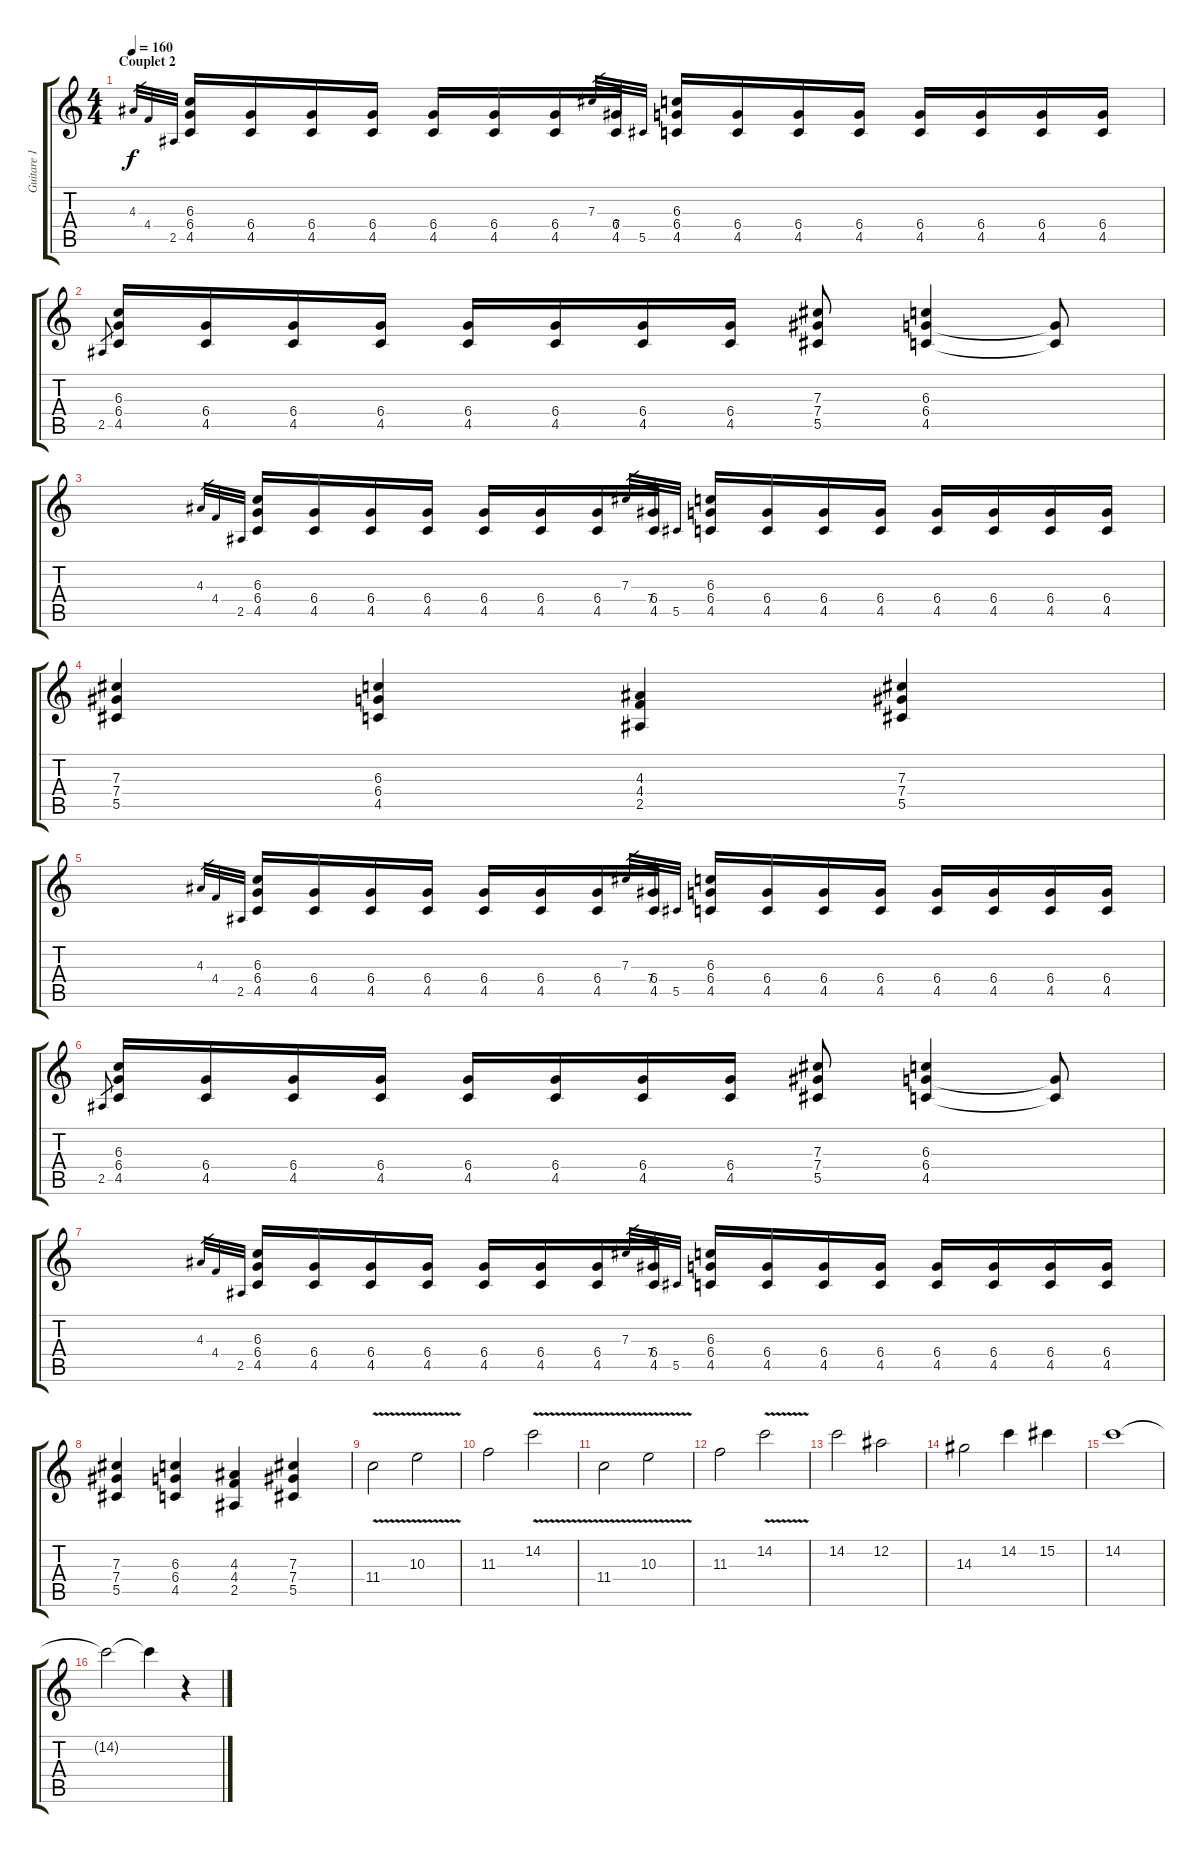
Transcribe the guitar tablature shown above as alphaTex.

\track ("Guitare 1" "Guitare 1") {instrument distortionguitar}
\staff {score tabs}
\tuning (Eb4 Bb3 Gb3 Db3 Ab2 Eb2) {hide}
\ts (4 4)
\section ("" "Couplet 2")
\tempo 160
\clef g2
\ks c
4.3.32{gr dy f} 4.4.32{gr} 2.5.32{gr} (6.3 6.4 4.5).16 (6.4 4.5).16 (6.4 4.5).16 (6.4 4.5).16 (6.4 4.5).16 (6.4 4.5).16 (6.4 4.5).16 (6.4 4.5).16 7.3.32{gr} 7.4.32{gr} 5.5.32{gr} (6.3 6.4 4.5).16 (6.4 4.5).16 (6.4 4.5).16 (6.4 4.5).16 (6.4 4.5).16 (6.4 4.5).16 (6.4 4.5).16 (6.4 4.5).16 |
2.5.8{gr} (6.3 6.4 4.5).16 (6.4 4.5).16 (6.4 4.5).16 (6.4 4.5).16 (6.4 4.5).16 (6.4 4.5).16 (6.4 4.5).16 (6.4 4.5).16 (7.3 7.4 5.5).8 (6.3 6.4 4.5).4 (6.4{t} 4.5{t}).8 |
4.3.32{gr} 4.4.32{gr} 2.5.32{gr} (6.3 6.4 4.5).16 (6.4 4.5).16 (6.4 4.5).16 (6.4 4.5).16 (6.4 4.5).16 (6.4 4.5).16 (6.4 4.5).16 (6.4 4.5).16 7.3.32{gr} 7.4.32{gr} 5.5.32{gr} (6.3 6.4 4.5).16 (6.4 4.5).16 (6.4 4.5).16 (6.4 4.5).16 (6.4 4.5).16 (6.4 4.5).16 (6.4 4.5).16 (6.4 4.5).16 |
(7.3 7.4 5.5).4 (6.3 6.4 4.5).4 (4.3 4.4 2.5).4 (7.3 7.4 5.5).4 |
4.3.32{gr} 4.4.32{gr} 2.5.32{gr} (6.3 6.4 4.5).16 (6.4 4.5).16 (6.4 4.5).16 (6.4 4.5).16 (6.4 4.5).16 (6.4 4.5).16 (6.4 4.5).16 (6.4 4.5).16 7.3.32{gr} 7.4.32{gr} 5.5.32{gr} (6.3 6.4 4.5).16 (6.4 4.5).16 (6.4 4.5).16 (6.4 4.5).16 (6.4 4.5).16 (6.4 4.5).16 (6.4 4.5).16 (6.4 4.5).16 |
2.5.8{gr} (6.3 6.4 4.5).16 (6.4 4.5).16 (6.4 4.5).16 (6.4 4.5).16 (6.4 4.5).16 (6.4 4.5).16 (6.4 4.5).16 (6.4 4.5).16 (7.3 7.4 5.5).8 (6.3 6.4 4.5).4 (6.4{t} 4.5{t}).8 |
4.3.32{gr} 4.4.32{gr} 2.5.32{gr} (6.3 6.4 4.5).16 (6.4 4.5).16 (6.4 4.5).16 (6.4 4.5).16 (6.4 4.5).16 (6.4 4.5).16 (6.4 4.5).16 (6.4 4.5).16 7.3.32{gr} 7.4.32{gr} 5.5.32{gr} (6.3 6.4 4.5).16 (6.4 4.5).16 (6.4 4.5).16 (6.4 4.5).16 (6.4 4.5).16 (6.4 4.5).16 (6.4 4.5).16 (6.4 4.5).16 |
(7.3 7.4 5.5).4 (6.3 6.4 4.5).4 (4.3 4.4 2.5).4 (7.3 7.4 5.5).4 |
11.4{v}.2 10.3{v}.2 |
11.3.2 14.2{v}.2 |
11.4{v}.2 10.3{v}.2 |
11.3.2 14.2{v}.2 |
14.2.2 12.2.2 |
14.3.2 14.2.4 15.2.4 |
14.2.1 |
14.2{t}.2 14.2{t}.4 r.4
